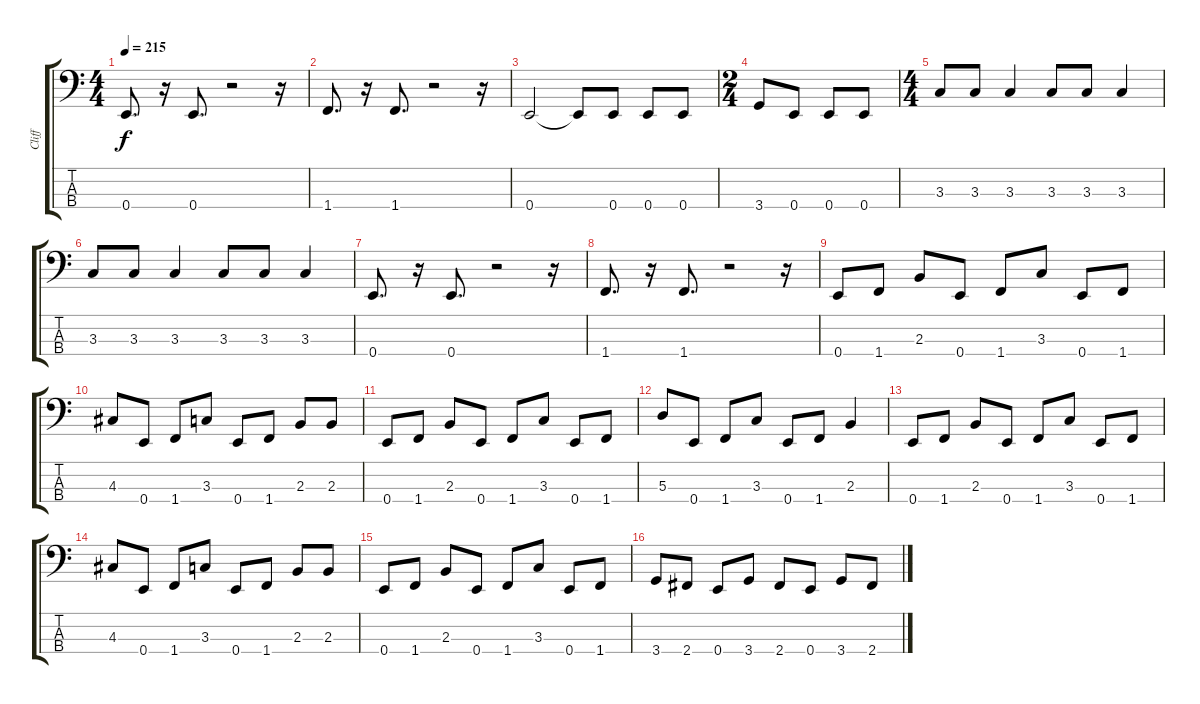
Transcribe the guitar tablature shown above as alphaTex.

\track ("Cliff" "Cliff") {instrument electricbassfinger}
\staff {score tabs}
\tuning (G2 D2 A1 E1) {hide}
\ts (4 4)
\tempo 215
\clef f4
\ks c
0.4.8{d dy f} r.16 0.4.8{d} r.2 r.16 |
1.4.8{d} r.16 1.4.8{d} r.2 r.16 |
0.4.2 0.4{t}.8 0.4.8 0.4.8 0.4.8 |
\ts (2 4)
3.4.8 0.4.8 0.4.8 0.4.8 |
\ts (4 4)
3.3.8 3.3.8 3.3.4 3.3.8 3.3.8 3.3.4 |
3.3.8 3.3.8 3.3.4 3.3.8 3.3.8 3.3.4 |
0.4.8{d} r.16 0.4.8{d} r.2 r.16 |
1.4.8{d} r.16 1.4.8{d} r.2 r.16 |
0.4.8 1.4.8 2.3.8 0.4.8 1.4.8 3.3.8 0.4.8 1.4.8 |
4.3.8 0.4.8 1.4.8 3.3.8 0.4.8 1.4.8 2.3.8 2.3.8 |
0.4.8 1.4.8 2.3.8 0.4.8 1.4.8 3.3.8 0.4.8 1.4.8 |
5.3.8 0.4.8 1.4.8 3.3.8 0.4.8 1.4.8 2.3.4 |
0.4.8 1.4.8 2.3.8 0.4.8 1.4.8 3.3.8 0.4.8 1.4.8 |
4.3.8 0.4.8 1.4.8 3.3.8 0.4.8 1.4.8 2.3.8 2.3.8 |
0.4.8 1.4.8 2.3.8 0.4.8 1.4.8 3.3.8 0.4.8 1.4.8 |
3.4.8 2.4.8 0.4.8 3.4.8 2.4.8 0.4.8 3.4.8 2.4.8
